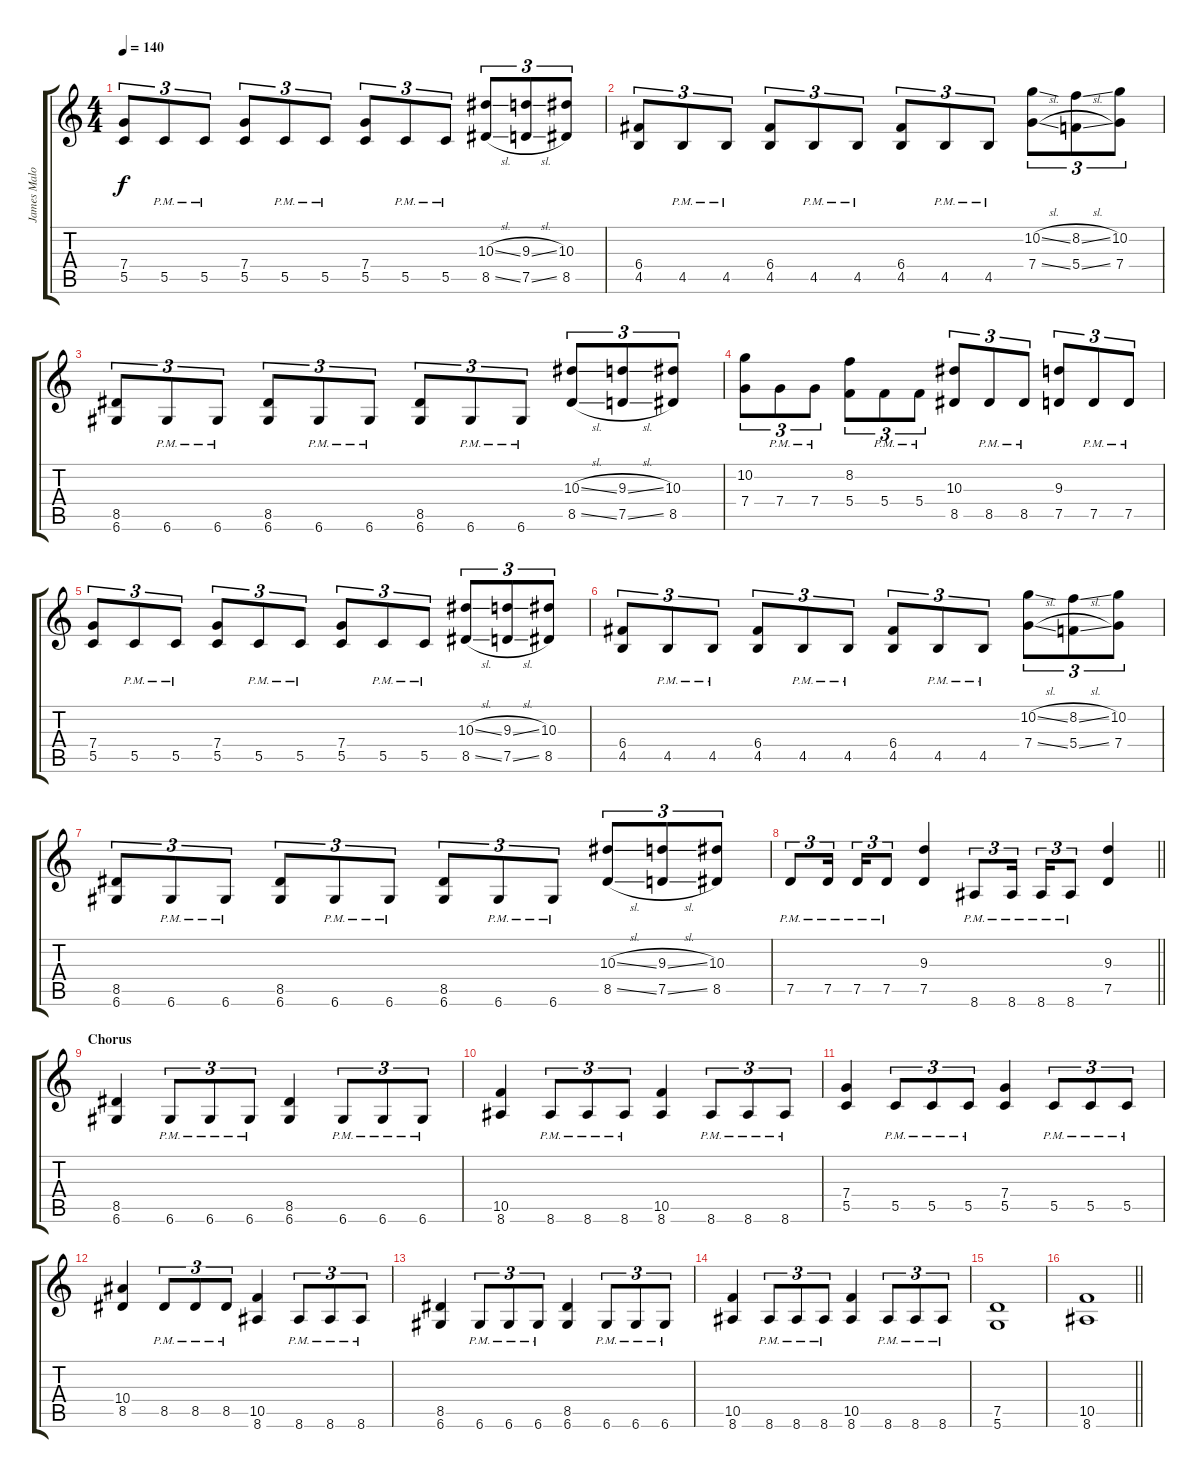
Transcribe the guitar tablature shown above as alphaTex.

\track ("James Malone Rhythm" "James Malo") {instrument distortionguitar}
\staff {score tabs}
\tuning (D4 A3 F3 C3 G2 D2) {hide}
\ts (4 4)
\tempo 140
\clef g2
\ks c
(7.4 5.5).8{tu (3 2) dy f} 5.5{pm}.8{tu (3 2)} 5.5{pm}.8{tu (3 2)} (7.4 5.5).8{tu (3 2)} 5.5{pm}.8{tu (3 2)} 5.5{pm}.8{tu (3 2)} (7.4 5.5).8{tu (3 2)} 5.5{pm}.8{tu (3 2)} 5.5{pm}.8{tu (3 2)} (10.3{sl} 8.5{sl}).8{tu (3 2)} (9.3{sl} 7.5{sl}).8{tu (3 2)} (10.3 8.5).8{tu (3 2)} |
(6.4 4.5).8{tu (3 2)} 4.5{pm}.8{tu (3 2)} 4.5{pm}.8{tu (3 2)} (6.4 4.5).8{tu (3 2)} 4.5{pm}.8{tu (3 2)} 4.5{pm}.8{tu (3 2)} (6.4 4.5).8{tu (3 2)} 4.5{pm}.8{tu (3 2)} 4.5{pm}.8{tu (3 2)} (10.2{sl} 7.4{sl}).8{tu (3 2)} (8.2{sl} 5.4{sl}).8{tu (3 2)} (10.2 7.4).8{tu (3 2)} |
(8.5 6.6).8{tu (3 2)} 6.6{pm}.8{tu (3 2)} 6.6{pm}.8{tu (3 2)} (8.5 6.6).8{tu (3 2)} 6.6{pm}.8{tu (3 2)} 6.6{pm}.8{tu (3 2)} (8.5 6.6).8{tu (3 2)} 6.6{pm}.8{tu (3 2)} 6.6{pm}.8{tu (3 2)} (10.3{sl} 8.5{sl}).8{tu (3 2)} (9.3{sl} 7.5{sl}).8{tu (3 2)} (10.3 8.5).8{tu (3 2)} |
(10.2 7.4).8{tu (3 2)} 7.4{pm}.8{tu (3 2)} 7.4{pm}.8{tu (3 2)} (8.2 5.4).8{tu (3 2)} 5.4{pm}.8{tu (3 2)} 5.4{pm}.8{tu (3 2)} (10.3 8.5).8{tu (3 2)} 8.5{pm}.8{tu (3 2)} 8.5{pm}.8{tu (3 2)} (9.3 7.5).8{tu (3 2)} 7.5{pm}.8{tu (3 2)} 7.5{pm}.8{tu (3 2)} |
(7.4 5.5).8{tu (3 2)} 5.5{pm}.8{tu (3 2)} 5.5{pm}.8{tu (3 2)} (7.4 5.5).8{tu (3 2)} 5.5{pm}.8{tu (3 2)} 5.5{pm}.8{tu (3 2)} (7.4 5.5).8{tu (3 2)} 5.5{pm}.8{tu (3 2)} 5.5{pm}.8{tu (3 2)} (10.3{sl} 8.5{sl}).8{tu (3 2)} (9.3{sl} 7.5{sl}).8{tu (3 2)} (10.3 8.5).8{tu (3 2)} |
(6.4 4.5).8{tu (3 2)} 4.5{pm}.8{tu (3 2)} 4.5{pm}.8{tu (3 2)} (6.4 4.5).8{tu (3 2)} 4.5{pm}.8{tu (3 2)} 4.5{pm}.8{tu (3 2)} (6.4 4.5).8{tu (3 2)} 4.5{pm}.8{tu (3 2)} 4.5{pm}.8{tu (3 2)} (10.2{sl} 7.4{sl}).8{tu (3 2)} (8.2{sl} 5.4{sl}).8{tu (3 2)} (10.2 7.4).8{tu (3 2)} |
(8.5 6.6).8{tu (3 2)} 6.6{pm}.8{tu (3 2)} 6.6{pm}.8{tu (3 2)} (8.5 6.6).8{tu (3 2)} 6.6{pm}.8{tu (3 2)} 6.6{pm}.8{tu (3 2)} (8.5 6.6).8{tu (3 2)} 6.6{pm}.8{tu (3 2)} 6.6{pm}.8{tu (3 2)} (10.3{sl} 8.5{sl}).8{tu (3 2)} (9.3{sl} 7.5{sl}).8{tu (3 2)} (10.3 8.5).8{tu (3 2)} |
\barLineRight lightlight
7.5{pm}.8{tu (3 2)} 7.5{pm}.16{tu (3 2) beam splitsecondary} 7.5{pm}.16{tu (3 2)} 7.5{pm}.8{tu (3 2)} (9.3 7.5).4 8.6{pm}.8{tu (3 2)} 8.6{pm}.16{tu (3 2) beam splitsecondary} 8.6{pm}.16{tu (3 2)} 8.6{pm}.8{tu (3 2)} (9.3 7.5).4 |
\section ("" "Chorus")
(8.5 6.6).4 6.6{pm}.8{tu (3 2)} 6.6{pm}.8{tu (3 2)} 6.6{pm}.8{tu (3 2)} (8.5 6.6).4 6.6{pm}.8{tu (3 2)} 6.6{pm}.8{tu (3 2)} 6.6{pm}.8{tu (3 2)} |
(10.5 8.6).4 8.6{pm}.8{tu (3 2)} 8.6{pm}.8{tu (3 2)} 8.6{pm}.8{tu (3 2)} (10.5 8.6).4 8.6{pm}.8{tu (3 2)} 8.6{pm}.8{tu (3 2)} 8.6{pm}.8{tu (3 2)} |
(7.4 5.5).4 5.5{pm}.8{tu (3 2)} 5.5{pm}.8{tu (3 2)} 5.5{pm}.8{tu (3 2)} (7.4 5.5).4 5.5{pm}.8{tu (3 2)} 5.5{pm}.8{tu (3 2)} 5.5{pm}.8{tu (3 2)} |
(10.4 8.5).4 8.5{pm}.8{tu (3 2)} 8.5{pm}.8{tu (3 2)} 8.5{pm}.8{tu (3 2)} (10.5 8.6).4 8.6{pm}.8{tu (3 2)} 8.6{pm}.8{tu (3 2)} 8.6{pm}.8{tu (3 2)} |
(8.5 6.6).4 6.6{pm}.8{tu (3 2)} 6.6{pm}.8{tu (3 2)} 6.6{pm}.8{tu (3 2)} (8.5 6.6).4 6.6{pm}.8{tu (3 2)} 6.6{pm}.8{tu (3 2)} 6.6{pm}.8{tu (3 2)} |
(10.5 8.6).4 8.6{pm}.8{tu (3 2)} 8.6{pm}.8{tu (3 2)} 8.6{pm}.8{tu (3 2)} (10.5 8.6).4 8.6{pm}.8{tu (3 2)} 8.6{pm}.8{tu (3 2)} 8.6{pm}.8{tu (3 2)} |
(7.5 5.6).1 |
\barLineRight lightlight
(10.5 8.6).1
